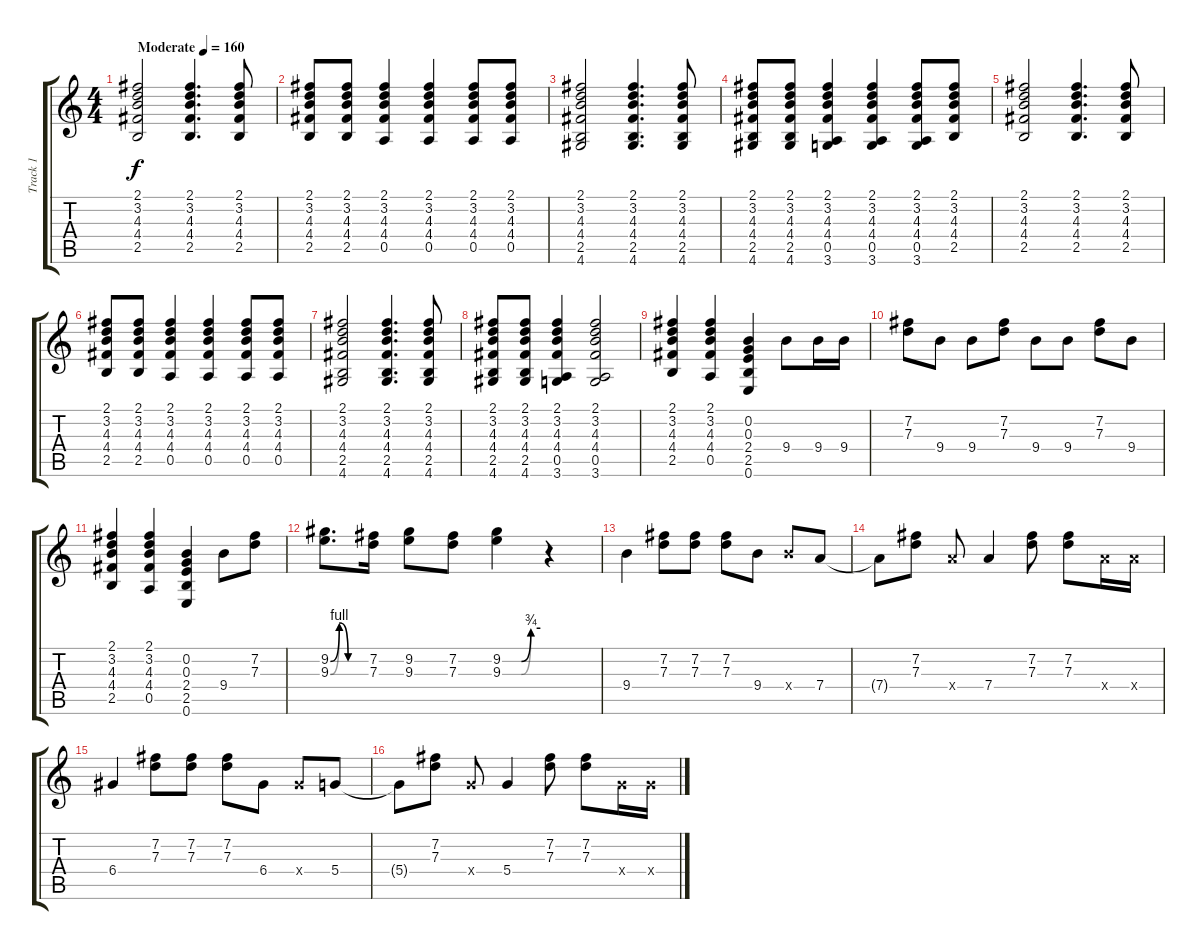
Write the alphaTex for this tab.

\track ("Track 1" "Track 1") {instrument overdrivenguitar}
\staff {score tabs}
\tuning (E4 B3 G3 D3 A2 E2) {hide}
\ts (4 4)
\tempo (160 "Moderate")
\clef g2
\ks c
(2.1 3.2 4.3 4.4 2.5).2{dy f instrument overdrivenguitar} (2.1 3.2 4.3 4.4 2.5).4{d} (2.1 3.2 4.3 4.4 2.5).8 |
(2.1 3.2 4.3 4.4 2.5).8 (2.1 3.2 4.3 4.4 2.5).8 (2.1 3.2 4.3 4.4 0.5).4 (2.1 3.2 4.3 4.4 0.5).4 (2.1 3.2 4.3 4.4 0.5).8 (2.1 3.2 4.3 4.4 0.5).8 |
(2.1 3.2 4.3 4.4 2.5 4.6).2 (2.1 3.2 4.3 4.4 2.5 4.6).4{d} (2.1 3.2 4.3 4.4 2.5 4.6).8 |
(2.1 3.2 4.3 4.4 2.5 4.6).8 (2.1 3.2 4.3 4.4 2.5 4.6).8 (2.1 3.2 4.3 4.4 0.5 3.6).4 (2.1 3.2 4.3 4.4 0.5 3.6).4 (2.1 3.2 4.3 4.4 0.5 3.6).8 (2.1 3.2 4.3 4.4 2.5).8 |
(2.1 3.2 4.3 4.4 2.5).2 (2.1 3.2 4.3 4.4 2.5).4{d} (2.1 3.2 4.3 4.4 2.5).8 |
(2.1 3.2 4.3 4.4 2.5).8 (2.1 3.2 4.3 4.4 2.5).8 (2.1 3.2 4.3 4.4 0.5).4 (2.1 3.2 4.3 4.4 0.5).4 (2.1 3.2 4.3 4.4 0.5).8 (2.1 3.2 4.3 4.4 0.5).8 |
(2.1 3.2 4.3 4.4 2.5 4.6).2 (2.1 3.2 4.3 4.4 2.5 4.6).4{d} (2.1 3.2 4.3 4.4 2.5 4.6).8 |
(2.1 3.2 4.3 4.4 2.5 4.6).8 (2.1 3.2 4.3 4.4 2.5 4.6).8 (2.1 3.2 4.3 4.4 0.5 3.6).4 (2.1 3.2 4.3 4.4 0.5 3.6).2 |
(2.1 3.2 4.3 4.4 2.5).4 (2.1 3.2 4.3 4.4 0.5).4 (0.2 0.3 2.4 2.5 0.6).4 9.4.8 9.4.16 9.4.16 |
(7.2 7.3).8 9.4.8 9.4.8 (7.2 7.3).8 9.4.8 9.4.8 (7.2 7.3).8 9.4.8 |
(2.1 3.2 4.3 4.4 2.5).4 (2.1 3.2 4.3 4.4 0.5).4 (0.2 0.3 2.4 2.5 0.6).4 9.4.8 (7.2 7.3).8 |
(9.2{be (custom 0 0 15 4 30 0 60 0)} 9.3{be (custom 0 0 15 4 30 0 60 0)}).8{d} (7.2 7.3).16 (9.2 9.3).8 (7.2 7.3).8 (9.2{be (custom 0 0 30 0 45 3 60 3)} 9.3{be (custom 0 0 30 0 45 3 60 3)}).4 r.4 |
9.4.4 (7.2 7.3).8 (7.2 7.3).8 (7.2 7.3).8 9.4.8 9.4{x}.8 7.4.8 |
7.4{t}.8 (7.2 7.3).8 7.4{x}.8 7.4.4 (7.2 7.3).8 (7.2 7.3).8 7.4{x}.16 7.4{x}.16 |
6.4.4 (7.2 7.3).8 (7.2 7.3).8 (7.2 7.3).8 6.4.8 6.4{x}.8 5.4.8 |
5.4{t}.8 (7.2 7.3).8 5.4{x}.8 5.4.4 (7.2 7.3).8 (7.2 7.3).8 5.4{x}.16 5.4{x}.16
